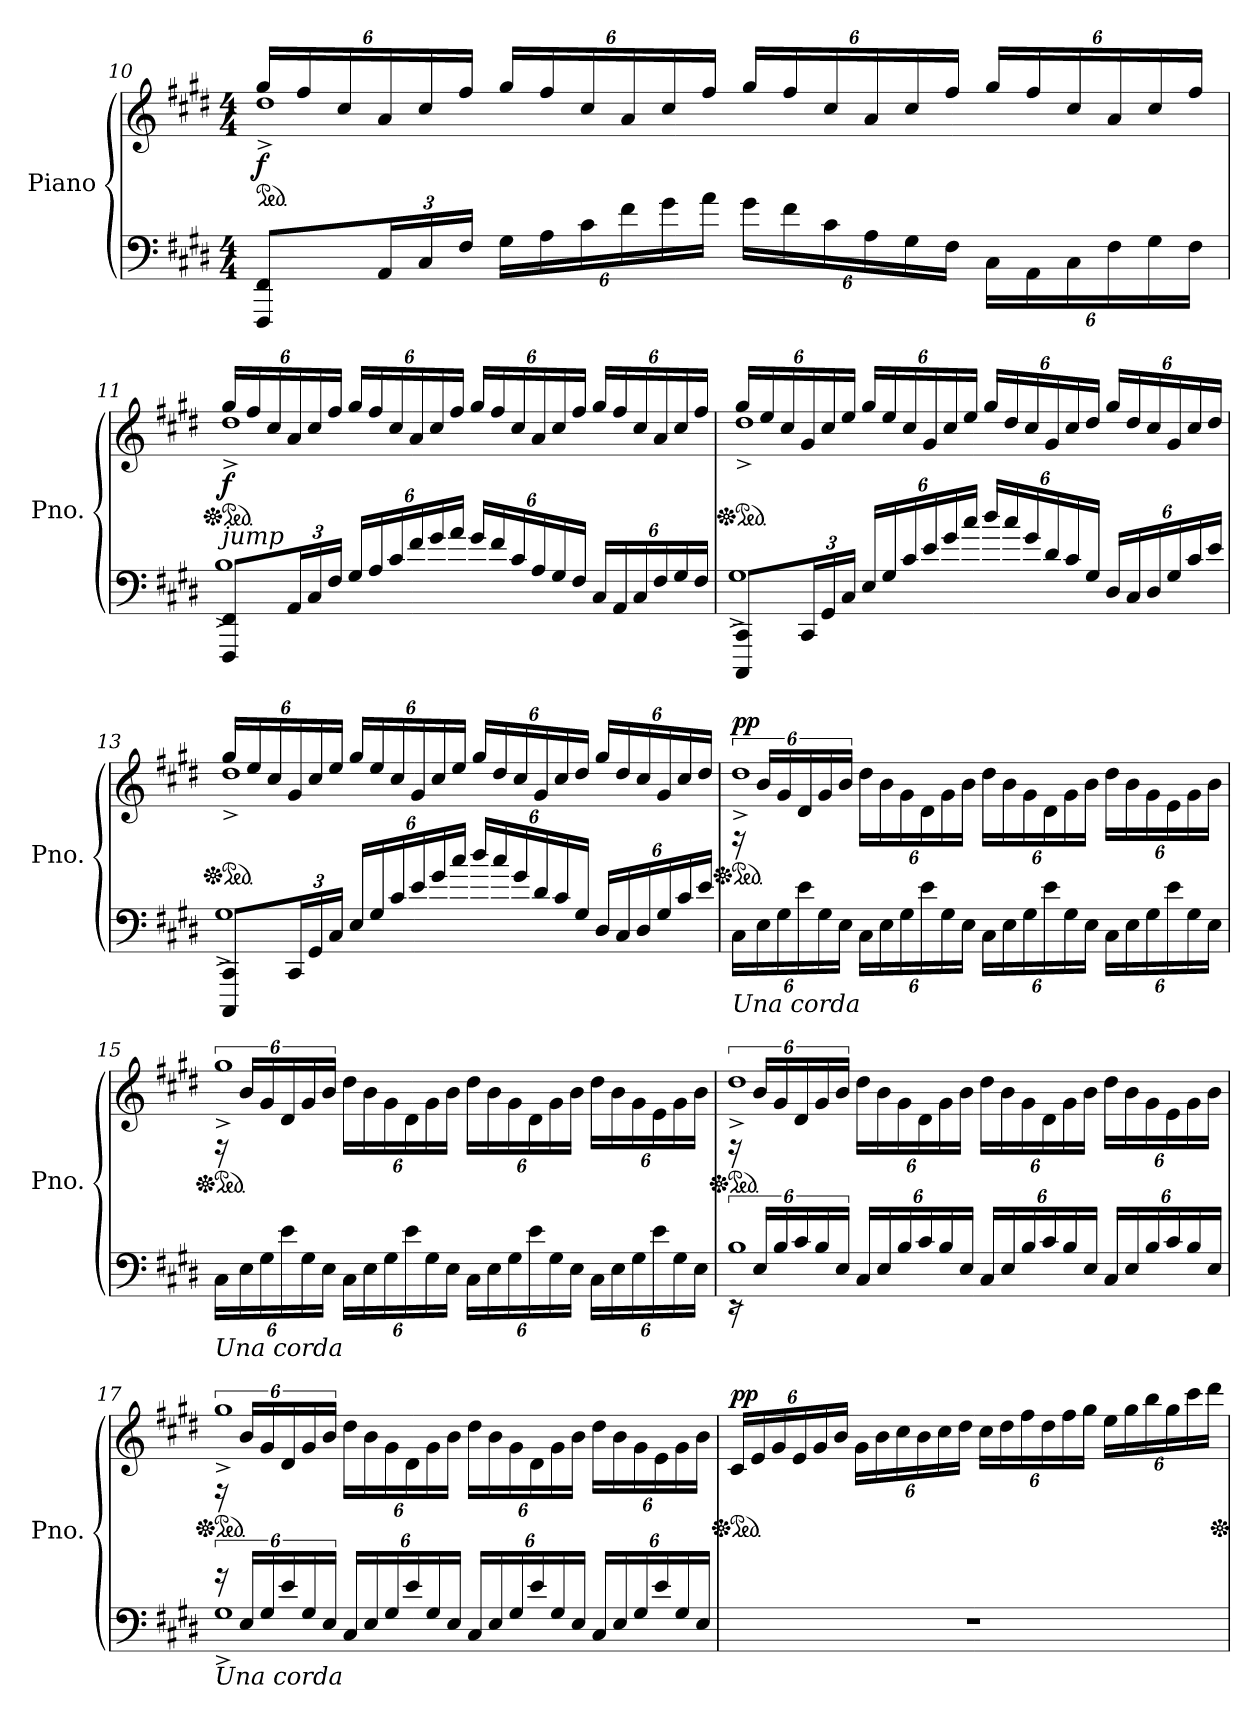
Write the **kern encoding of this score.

**kern	**kern	**dynam
*part1	*part1	*part1
*staff2	*staff1	*staff1/2
*I"Piano	*	*
*I'Pno.	*	*
!!LO:PB:g=z
*clefF4	*clefG2	*
*k[f#c#g#d#]	*k[f#c#g#d#]	*
*M4/4	*M4/4	*
*	*ped	*
*	*Xbrackettup	*
=10	=10	=10
*	*^	*
!	!	!	!LO:DY:b
8FFF#/ 8FF#/L	24gg#/LL	1dd#^	f
.	24ff#/	.	.
.	24cc#/	.	.
*Xbrackettup	*	*	*
24AA/L	24a/	.	.
24C#/	24cc#/	.	.
24F#/JJ	24ff#/JJ	.	.
24G#\LL	24gg#/LL	.	.
24A\	24ff#/	.	.
24c#\	24cc#/	.	.
24f#\	24a/	.	.
24g#\	24cc#/	.	.
24a\JJ	24ff#/JJ	.	.
24g#\LL	24gg#/LL	.	.
24f#\	24ff#/	.	.
24c#\	24cc#/	.	.
24A\	24a/	.	.
24G#\	24cc#/	.	.
24F#\JJ	24ff#/JJ	.	.
24C#\LL	24gg#/LL	.	.
24AA\	24ff#/	.	.
24C#\	24cc#/	.	.
24F#\	24a/	.	.
24G#\	24cc#/	.	.
24F#\JJ	24ff#/JJ	.	.
!!LO:LB:g=z	!!
=11	=11	=11	=11
*^	*	*	*
*	*	*Xped	*	*
*	*	*ped	*	*
!LO:TX:a:i:t=jump	!	!	!	!
!	!	!	!	!LO:DY:b
8FFF#/ 8FF#/L	1B^	24gg#/LL	1dd#^	f
.	.	24ff#/	.	.
.	.	24cc#/	.	.
24AA/L	.	24a/	.	.
24C#/	.	24cc#/	.	.
24F#/JJ	.	24ff#/JJ	.	.
24G#/LL	.	24gg#/LL	.	.
24A/	.	24ff#/	.	.
24c#/	.	24cc#/	.	.
24f#/	.	24a/	.	.
24g#/	.	24cc#/	.	.
24a/JJ	.	24ff#/JJ	.	.
24g#/LL	.	24gg#/LL	.	.
24f#/	.	24ff#/	.	.
24c#/	.	24cc#/	.	.
24A/	.	24a/	.	.
24G#/	.	24cc#/	.	.
24F#/JJ	.	24ff#/JJ	.	.
24C#/LL	.	24gg#/LL	.	.
24AA/	.	24ff#/	.	.
24C#/	.	24cc#/	.	.
24F#/	.	24a/	.	.
24G#/	.	24cc#/	.	.
24F#/JJ	.	24ff#/JJ	.	.
!!LO:LB:g=z	!!
=12	=12	=12	=12	=12
*	*	*Xped	*	*
*	*	*ped	*	*
8CCC#/ 8CC#/L	1G#^	24gg#/LL	1dd#^	.
.	.	24ee/	.	.
.	.	24cc#/	.	.
24CC#/L	.	24g#/	.	.
24GG#/	.	24cc#/	.	.
24C#/JJ	.	24ee/JJ	.	.
24E/LL	.	24gg#/LL	.	.
24G#/	.	24ee/	.	.
24c#/	.	24cc#/	.	.
24e/	.	24g#/	.	.
24g#/	.	24cc#/	.	.
24cc#/JJ	.	24ee/JJ	.	.
24dd#/LL	.	24gg#/LL	.	.
24cc#/	.	24dd#/	.	.
24g#/	.	24cc#/	.	.
24d#/	.	24g#/	.	.
24c#/	.	24cc#/	.	.
24G#/JJ	.	24dd#/JJ	.	.
24D#/LL	.	24gg#/LL	.	.
24C#/	.	24dd#/	.	.
24D#/	.	24cc#/	.	.
24G#/	.	24g#/	.	.
24c#/	.	24cc#/	.	.
24e/JJ	.	24dd#/JJ	.	.
!!LO:LB:g=z	!!
=13	=13	=13	=13	=13
*	*	*Xped	*	*
*	*	*ped	*	*
8CCC#/ 8CC#/L	1G#^	24gg#/LL	1dd#^	.
.	.	24ee/	.	.
.	.	24cc#/	.	.
24CC#/L	.	24g#/	.	.
24GG#/	.	24cc#/	.	.
24C#/JJ	.	24ee/JJ	.	.
24E/LL	.	24gg#/LL	.	.
24G#/	.	24ee/	.	.
24c#/	.	24cc#/	.	.
24e/	.	24g#/	.	.
24g#/	.	24cc#/	.	.
24cc#/JJ	.	24ee/JJ	.	.
24dd#/LL	.	24gg#/LL	.	.
24cc#/	.	24dd#/	.	.
24g#/	.	24cc#/	.	.
24d#/	.	24g#/	.	.
24c#/	.	24cc#/	.	.
24G#/JJ	.	24dd#/JJ	.	.
24D#/LL	.	24gg#/LL	.	.
24C#/	.	24dd#/	.	.
24D#/	.	24cc#/	.	.
24G#/	.	24g#/	.	.
24c#/	.	24cc#/	.	.
24e/JJ	.	24dd#/JJ	.	.
*v	*v	*	*	*
!!LO:PB:g=z	!!
=14	=14	=14	=14
*	*Xped	*	*
*	*ped	*	*
*	*brackettup	*	*
!LO:TX:b:i:t=Una corda	!	!	!
!	!	!	!LO:DY:a
24C#\LL	24rF	1dd#^	pp
24E\	24b/LL	.	.
24G#\	24g#/	.	.
*	*Xbrackettup	*	*
24e\	24d#/	.	.
24G#\	24g#/	.	.
24E\JJ	24b/JJ	.	.
24C#\LL	24dd#\LL	.	.
24E\	24b\	.	.
24G#\	24g#\	.	.
24e\	24d#\	.	.
24G#\	24g#\	.	.
24E\JJ	24b\JJ	.	.
24C#\LL	24dd#\LL	.	.
24E\	24b\	.	.
24G#\	24g#\	.	.
24e\	24d#\	.	.
24G#\	24g#\	.	.
24E\JJ	24b\JJ	.	.
24C#\LL	24dd#\LL	.	.
24E\	24b\	.	.
24G#\	24g#\	.	.
24e\	24e\	.	.
24G#\	24g#\	.	.
24E\JJ	24b\JJ	.	.
=15	=15	=15	=15
*	*Xped	*	*
*	*ped	*	*
*	*brackettup	*	*
!LO:TX:b:i:t=Una corda	!	!	!
24C#\LL	24rF	1gg#^	.
24E\	24b/LL	.	.
24G#\	24g#/	.	.
*	*Xbrackettup	*	*
24e\	24d#/	.	.
24G#\	24g#/	.	.
24E\JJ	24b/JJ	.	.
24C#\LL	24dd#\LL	.	.
24E\	24b\	.	.
24G#\	24g#\	.	.
24e\	24d#\	.	.
24G#\	24g#\	.	.
24E\JJ	24b\JJ	.	.
24C#\LL	24dd#\LL	.	.
24E\	24b\	.	.
24G#\	24g#\	.	.
24e\	24d#\	.	.
24G#\	24g#\	.	.
24E\JJ	24b\JJ	.	.
24C#\LL	24dd#\LL	.	.
24E\	24b\	.	.
24G#\	24g#\	.	.
24e\	24e\	.	.
24G#\	24g#\	.	.
24E\JJ	24b\JJ	.	.
!!LO:LB:g=z	!!
=16	=16	=16	=16
*brackettup	*	*	*
*^	*	*	*
*	*	*Xped	*	*
*	*	*ped	*	*
*	*	*brackettup	*	*
24rEE	1B^	24rF	1dd#^	.
24E/LL	.	24b/LL	.	.
24B/	.	24g#/	.	.
*Xbrackettup	*	*Xbrackettup	*	*
24c#/	.	24d#/	.	.
24B/	.	24g#/	.	.
24E/JJ	.	24b/JJ	.	.
24C#/LL	.	24dd#\LL	.	.
24E/	.	24b\	.	.
24B/	.	24g#\	.	.
24c#/	.	24d#\	.	.
24B/	.	24g#\	.	.
24E/JJ	.	24b\JJ	.	.
24C#/LL	.	24dd#\LL	.	.
24E/	.	24b\	.	.
24B/	.	24g#\	.	.
24c#/	.	24d#\	.	.
24B/	.	24g#\	.	.
24E/JJ	.	24b\JJ	.	.
24C#/LL	.	24dd#\LL	.	.
24E/	.	24b\	.	.
24B/	.	24g#\	.	.
24c#/	.	24e\	.	.
24B/	.	24g#\	.	.
24E/JJ	.	24b\JJ	.	.
!!LO:LB:g=z	!!
=17	=17	=17	=17	=17
*brackettup	*	*	*	*
*	*	*Xped	*	*
*	*	*ped	*	*
*	*	*brackettup	*	*
!LO:TX:b:i:t=Una corda	!	!	!	!
24r	1G#^	24rF	1gg#^	.
24E/LL	.	24b/LL	.	.
24G#/	.	24g#/	.	.
*Xbrackettup	*	*Xbrackettup	*	*
24e/	.	24d#/	.	.
24G#/	.	24g#/	.	.
24E/JJ	.	24b/JJ	.	.
24C#/LL	.	24dd#\LL	.	.
24E/	.	24b\	.	.
24G#/	.	24g#\	.	.
24e/	.	24d#\	.	.
24G#/	.	24g#\	.	.
24E/JJ	.	24b\JJ	.	.
24C#/LL	.	24dd#\LL	.	.
24E/	.	24b\	.	.
24G#/	.	24g#\	.	.
24e/	.	24d#\	.	.
24G#/	.	24g#\	.	.
24E/JJ	.	24b\JJ	.	.
24C#/LL	.	24dd#\LL	.	.
24E/	.	24b\	.	.
24G#/	.	24g#\	.	.
24e/	.	24e\	.	.
24G#/	.	24g#\	.	.
24E/JJ	.	24b\JJ	.	.
*v	*v	*	*	*
*	*v	*v	*
!!LO:LB:g=z
=18	=18	=18
*	*Xped	*
*	*ped	*
!	!	!LO:DY:a
1r	24c#/LL	pp
.	24e/	.
.	24g#/	.
.	24e/	.
.	24g#/	.
.	24b/JJ	.
.	24g#\LL	.
.	24b\	.
.	24cc#\	.
.	24b\	.
.	24cc#\	.
.	24dd#\JJ	.
.	24cc#\LL	.
.	24dd#\	.
.	24ff#\	.
.	24dd#\	.
.	24ff#\	.
.	24gg#\JJ	.
.	24ee\LL	.
.	24gg#\	.
.	24bb\	.
.	24gg#\	.
.	24ccc#\	.
.	24ddd#\JJ	.
*	*Xped	*
=	=	=
*-	*-	*-
